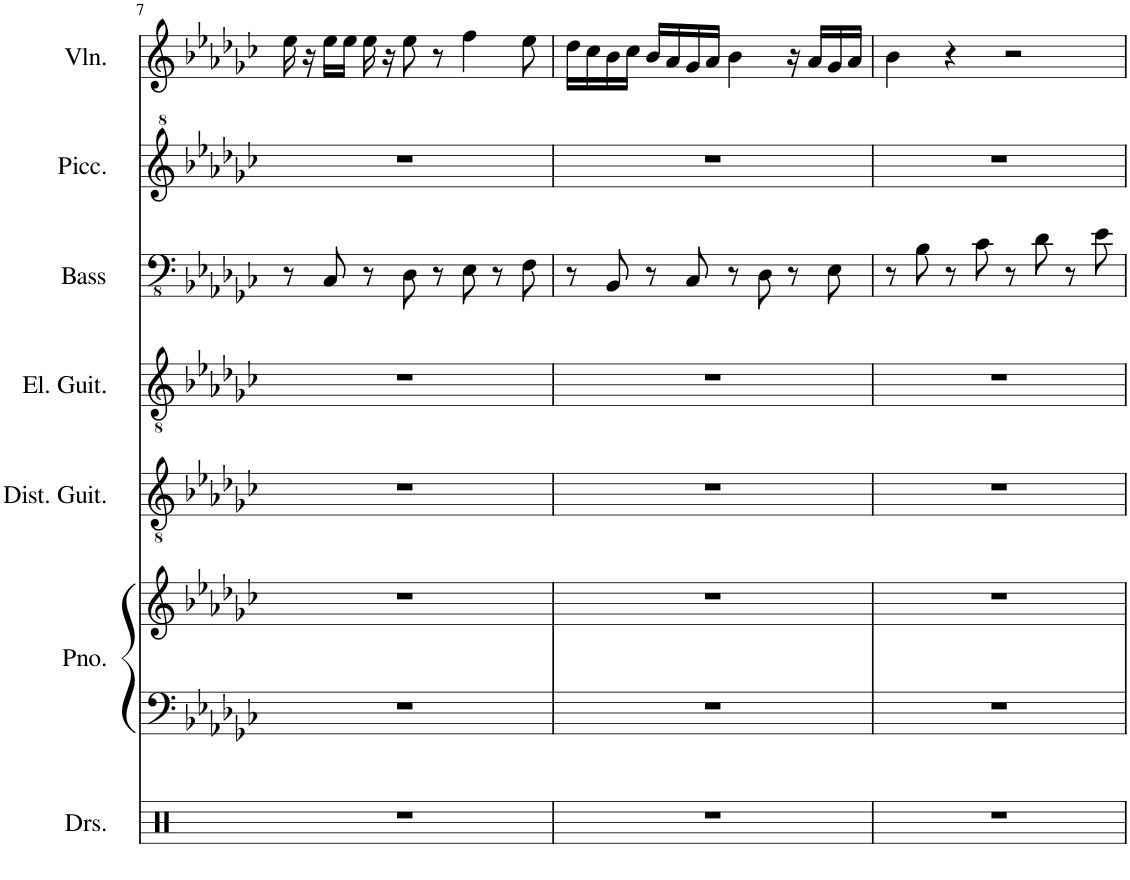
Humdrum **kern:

**kern	**kern	**kern	**kern	**kern	**kern	**kern	**kern
*part7	*part6	*part6	*part5	*part4	*part3	*part2	*part1
*staff8	*staff7	*staff6	*staff5	*staff4	*staff3	*staff2	*staff1
*I"Drumset	*I"Piano	*	*I"Distorted Guitar	*I"Electric Guitar	*I"Acoustic Bass	*I"Piccolo	*I"Violin
*I'Drs.	*I'Pno.	*	*I'Dist. Guit.	*I'El. Guit.	*I'Bass	*I'Picc.	*I'Vln.
!!LO:PB:g=z
*clefX	*clefF4	*clefG2	*clefGv2	*clefGv2	*clefFv4	*clefG^2	*clefG2
*	*	*	*	*	*	*Trd-7c-12	*
*k[]	*k[b-e-a-d-g-c-]	*k[b-e-a-d-g-c-]	*k[b-e-a-d-g-c-]	*k[b-e-a-d-g-c-]	*k[b-e-a-d-g-c-]	*k[b-e-a-d-g-c-]	*k[b-e-a-d-g-c-]
*M4/4	*M4/4	*M4/4	*M4/4	*M4/4	*M4/4	*M4/4	*M4/4
=7	=7	=7	=7	=7	=7	=7	=7
1r	1r	1r	1r	1r	8r	1r	16ee-\
.	.	.	.	.	.	.	16r
.	.	.	.	.	8CC-/	.	16ee-\LL
.	.	.	.	.	.	.	16ee-\JJ
.	.	.	.	.	8r	.	16ee-\
.	.	.	.	.	.	.	16r
.	.	.	.	.	8DD-\	.	8ee-\
.	.	.	.	.	8r	.	8r
.	.	.	.	.	8EE-\	.	4ff\
.	.	.	.	.	8r	.	.
.	.	.	.	.	8FF\	.	8ee-\
=8	=8	=8	=8	=8	=8	=8	=8
1r	1r	1r	1r	1r	8r	1r	16dd-\LL
.	.	.	.	.	.	.	16cc-\
.	.	.	.	.	8BBB-/	.	16b-\
.	.	.	.	.	.	.	16cc-\JJ
.	.	.	.	.	8r	.	16b-/LL
.	.	.	.	.	.	.	16a-/
.	.	.	.	.	8CC-/	.	16g-/
.	.	.	.	.	.	.	16a-/JJ
.	.	.	.	.	8r	.	4b-\
.	.	.	.	.	8DD-\	.	.
.	.	.	.	.	8r	.	16r
.	.	.	.	.	.	.	16a-/LL
.	.	.	.	.	8EE-\	.	16g-/
.	.	.	.	.	.	.	16a-/JJ
=9	=9	=9	=9	=9	=9	=9	=9
1r	1r	1r	1r	1r	8r	1r	4b-\
.	.	.	.	.	8BB-\	.	.
.	.	.	.	.	8r	.	4r
.	.	.	.	.	8C-\	.	.
.	.	.	.	.	8r	.	2r
.	.	.	.	.	8D-\	.	.
.	.	.	.	.	8r	.	.
.	.	.	.	.	8E-\	.	.
=	=	=	=	=	=	=	=
*-	*-	*-	*-	*-	*-	*-	*-
